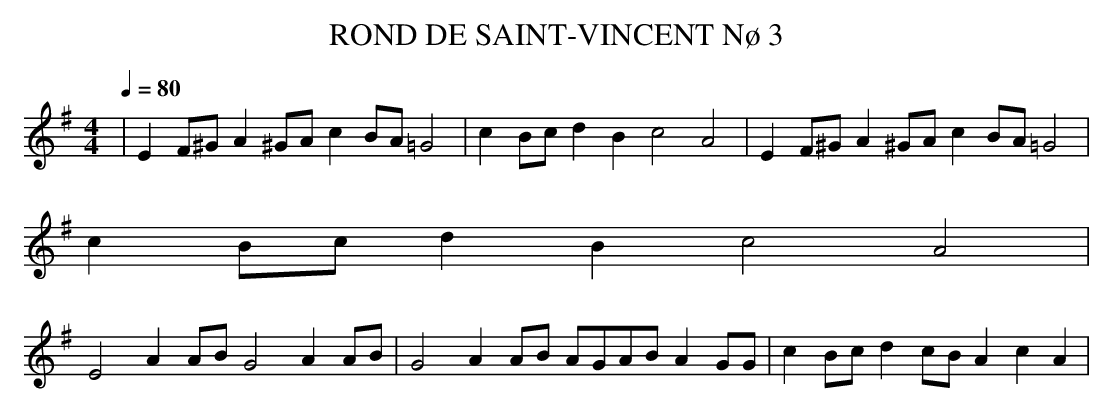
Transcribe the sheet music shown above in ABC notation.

X:1
T:ROND DE SAINT-VINCENT Nø 3
M:4/4
L:1/4
Q:1/4=80
K:G
|EF/2^G/2A^G/2A/2 cB/2A/2=G2|cB/2c/2dB c2A2|EF/2^G/2A^G/2A/2 cB/2A/2=G2|
cB/2c/2dB c2A2|
E2AA/2B/2 G2AA/2B/2|G2AA/2B/2 A/2G/2A/2B/2AG/2G/2|cB/2c/2dc/2B/2 AcA|
